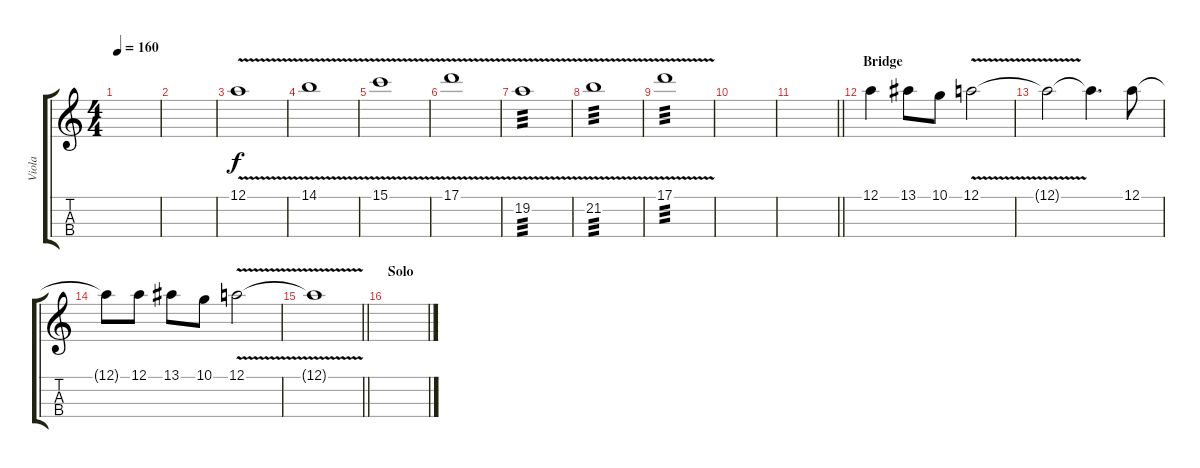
\track ("Viola" "Viola") {instrument viola}
\staff {score tabs}
\tuning (A4 D4 G3 C3) {hide}
\ts (4 4)
\tempo 160
\clef g2
\ks c
|
|
12.1{v}.1 |
14.1{v}.1 |
15.1{v}.1 |
17.1{v}.1 |
19.2{v}.1{tp 3} |
21.2{v}.1{tp 3} |
17.1{v}.1{tp 3} |
|
\barLineRight lightlight
|
\section ("" "Bridge")
12.1.4 13.1.8 10.1.8 12.1{v}.2 |
12.1{t}.2 12.1{t}.4{d} 12.1.8 |
12.1{t}.8 12.1.8 13.1.8 10.1.8 12.1{v}.2 |
\barLineRight lightlight
12.1{t}.1 |
\section ("" "Solo")
